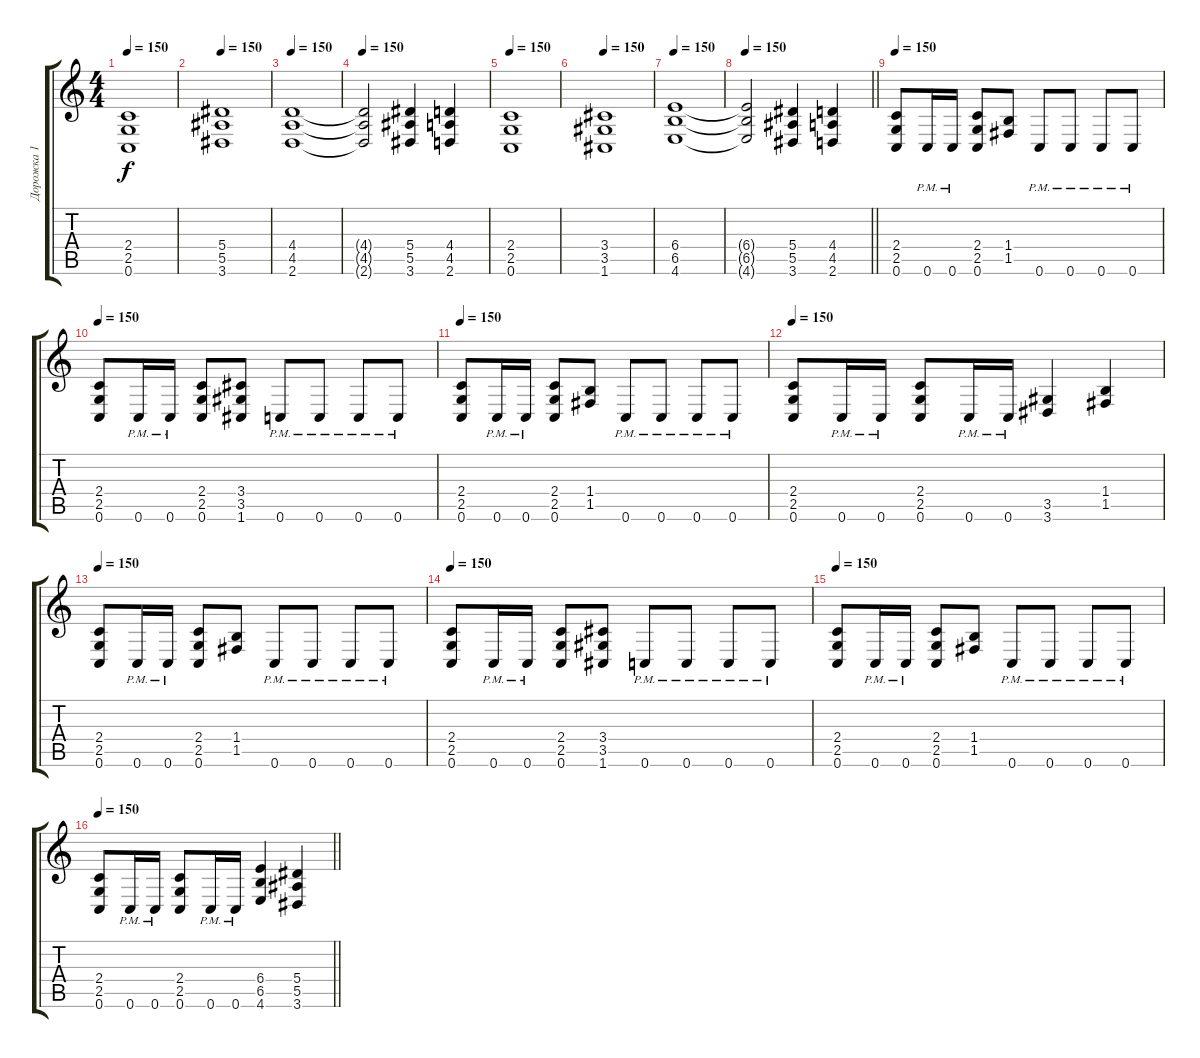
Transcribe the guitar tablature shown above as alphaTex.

\track ("Дорожка 1" "Дорожка 1") {instrument distortionguitar}
\staff {score tabs}
\tuning (C4 G3 Eb3 Bb2 F2 C2) {hide}
\ts (4 4)
\tempo 150
\clef g2
\ks c
(2.4 2.5 0.6).1{dy f} |
\tempo 150
(5.4 5.5 3.6).1 |
\tempo 150
(4.4 4.5 2.6).1 |
\tempo 150
(4.4{t} 4.5{t} 2.6{t}).2 (5.4 5.5 3.6).4 (4.4 4.5 2.6).4 |
\tempo 150
(2.4 2.5 0.6).1 |
\tempo 150
(3.4 3.5 1.6).1 |
\tempo 150
(6.4 6.5 4.6).1 |
\tempo 150
\barLineRight lightlight
(6.4{t} 6.5{t} 4.6{t}).2 (5.4 5.5 3.6).4 (4.4 4.5 2.6).4 |
\tempo 150
(2.4 2.5 0.6).8 0.6{pm}.16 0.6{pm}.16 (2.4 2.5 0.6).8 (1.4 1.5).8 0.6{pm}.8 0.6{pm}.8 0.6{pm}.8 0.6{pm}.8 |
\tempo 150
(2.4 2.5 0.6).8 0.6{pm}.16 0.6{pm}.16 (2.4 2.5 0.6).8 (3.4 3.5 1.6).8 0.6{pm}.8 0.6{pm}.8 0.6{pm}.8 0.6{pm}.8 |
\tempo 150
(2.4 2.5 0.6).8 0.6{pm}.16 0.6{pm}.16 (2.4 2.5 0.6).8 (1.4 1.5).8 0.6{pm}.8 0.6{pm}.8 0.6{pm}.8 0.6{pm}.8 |
\tempo 150
(2.4 2.5 0.6).8 0.6{pm}.16 0.6{pm}.16 (2.4 2.5 0.6).8 0.6{pm}.16 0.6{pm}.16 (3.5 3.6).4 (1.4 1.5).4 |
\tempo 150
(2.4 2.5 0.6).8 0.6{pm}.16 0.6{pm}.16 (2.4 2.5 0.6).8 (1.4 1.5).8 0.6{pm}.8 0.6{pm}.8 0.6{pm}.8 0.6{pm}.8 |
\tempo 150
(2.4 2.5 0.6).8 0.6{pm}.16 0.6{pm}.16 (2.4 2.5 0.6).8 (3.4 3.5 1.6).8 0.6{pm}.8 0.6{pm}.8 0.6{pm}.8 0.6{pm}.8 |
\tempo 150
(2.4 2.5 0.6).8 0.6{pm}.16 0.6{pm}.16 (2.4 2.5 0.6).8 (1.4 1.5).8 0.6{pm}.8 0.6{pm}.8 0.6{pm}.8 0.6{pm}.8 |
\tempo 150
\barLineRight lightlight
(2.4 2.5 0.6).8 0.6{pm}.16 0.6{pm}.16 (2.4 2.5 0.6).8 0.6{pm}.16 0.6{pm}.16 (6.4 6.5 4.6).4 (5.4 5.5 3.6).4
